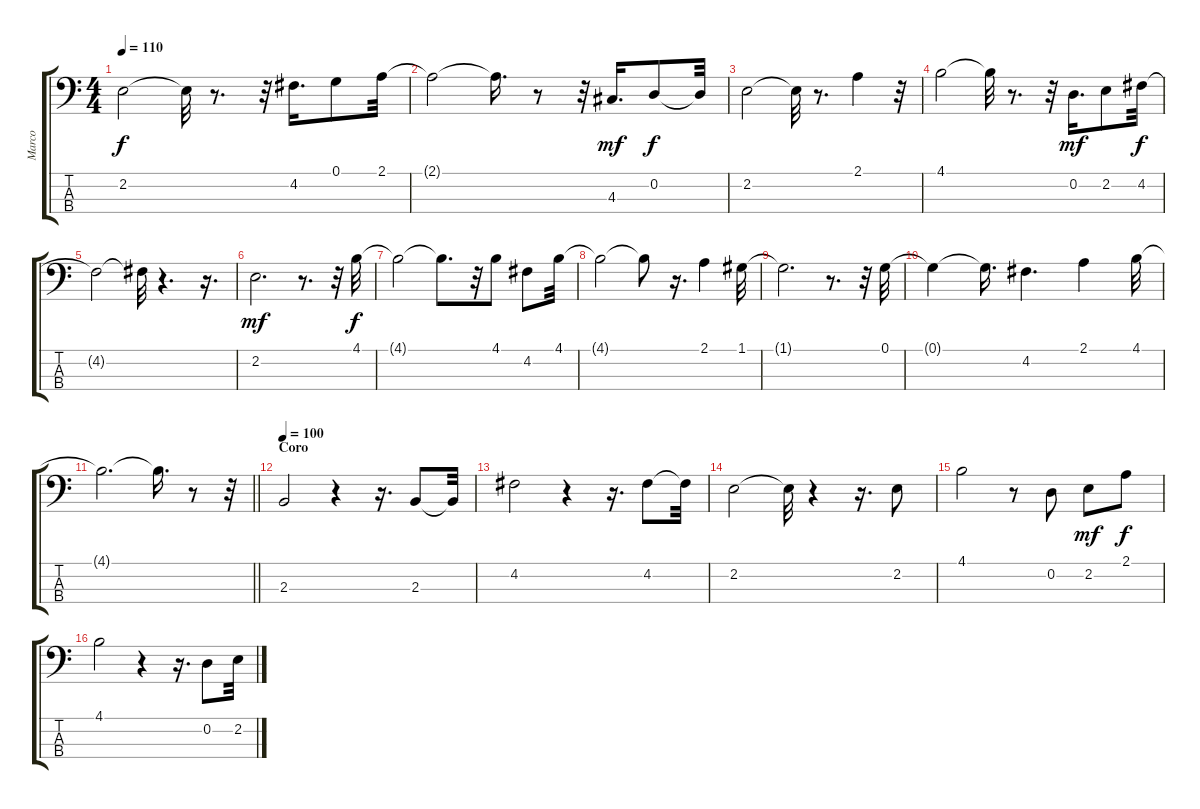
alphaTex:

\track ("Marco" "Marco") {instrument distortionguitar}
\staff {score tabs}
\tuning (G2 D2 A1 E1) {hide}
\ts (4 4)
\tempo 110
\clef f4
\ks c
2.2{t}.2{dy f} 2.2{t}.32 r.8{d} r.32 4.2.16{d} 0.1.8 2.1.32 |
2.1{t}.2 2.1{t}.16{d} r.8 r.32 4.3.16{d dy mf} 0.2.8{dy f} 0.2{t}.32 |
2.2.2 2.2{t}.32 r.8{d} 2.1.4 r.32 |
4.1.2 4.1{t}.32 r.8{d} r.32 0.2.16{d dy mf} 2.2.8 4.2.32{dy f} |
4.2{t}.2 4.2{t}.32 r.4{d} r.16{d} |
2.2.2{d dy mf} r.8{d} r.32 4.1.32{dy f} |
4.1{t}.2 4.1{t}.8{d} r.32 4.1.8 4.2.8 4.1.32 |
4.1{t}.2 4.1{t}.8 r.16{d} 2.1.4 1.1.32 |
1.1{t}.2{d} r.8{d} r.32 0.1.32 |
0.1{t}.4 0.1{t}.16{d} 4.2.4{d} 2.1.4 4.1.32 |
\barLineRight lightlight
4.1{t}.2{d} 4.1{t}.16{d} r.8 r.32 |
\section ("" "Coro")
\tempo 100
2.3.2 r.4 r.16{d} 2.3.8 2.3{t}.32 |
4.2.2 r.4 r.16{d} 4.2.8 4.2{t}.32 |
2.2.2 2.2{t}.32 r.4 r.16{d} 2.2.8 |
4.1.2 r.8 0.2.8 2.2.8{dy mf} 2.1.8{dy f} |
4.1.2 r.4 r.16{d} 0.2.8 2.2.32
